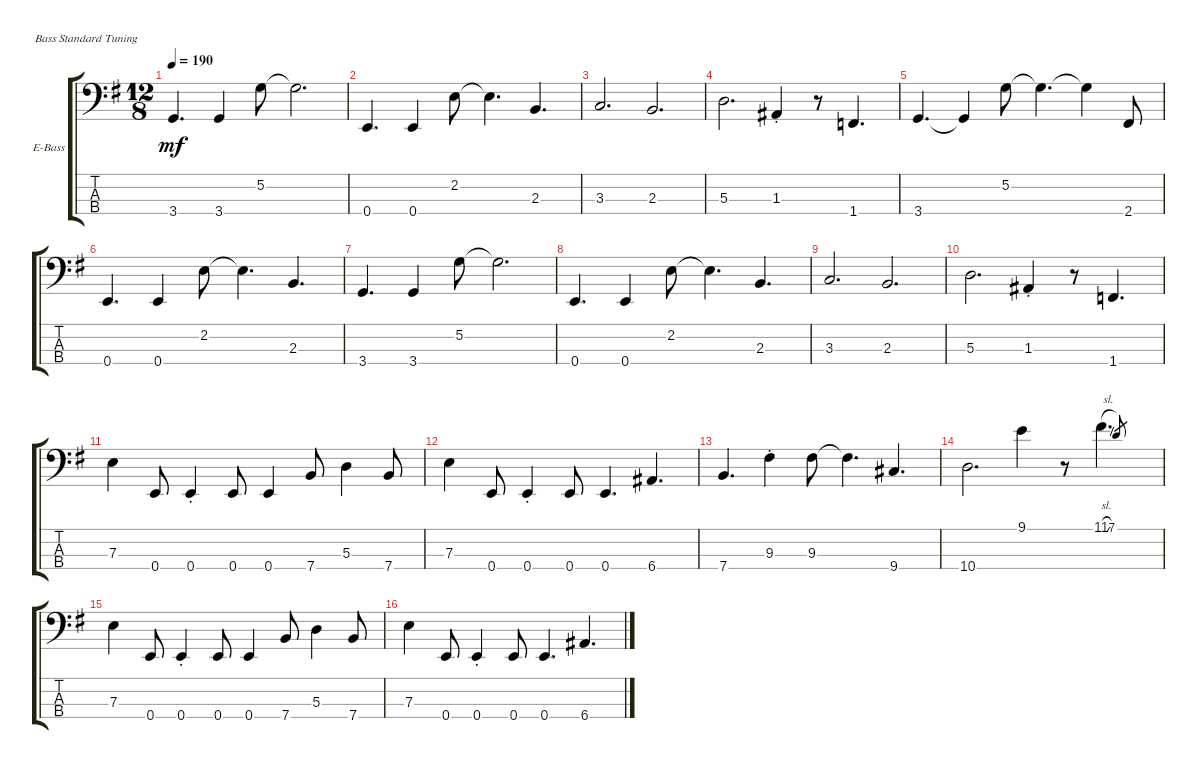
\defaultSystemsLayout 4
\bracketExtendMode groupsimilarinstruments
\firstSystemTrackNameOrientation horizontal
\otherSystemsTrackNameOrientation horizontal
\track ("Electric Bass" "E-Bass") {instrument electricbassfinger}
\staff {score tabs}
\tuning (G2 D2 A1 E1)
\ts (12 8)
\tempo 190
\clef f4
\ks g
3.4.4{d dy mf} 3.4.4 5.2.8 5.2{t}.2{d} |
0.4.4{d} 0.4.4 2.2.8 2.2{t}.4{d} 2.3.4{d} |
3.3.2{d} 2.3.2{d} |
5.3.2{d} 1.3{st}.4 r.8 1.4.4{d} |
3.4.4{d} 3.4{t}.4 5.2.8 5.2{t}.4{d} 5.2{t}.4 2.4.8 |
0.4.4{d} 0.4.4 2.2.8 2.2{t}.4{d} 2.3.4{d} |
3.4.4{d} 3.4.4 5.2.8 5.2{t}.2{d} |
0.4.4{d} 0.4.4 2.2.8 2.2{t}.4{d} 2.3.4{d} |
3.3.2{d} 2.3.2{d} |
5.3.2{d} 1.3{st}.4 r.8 1.4.4{d} |
7.3.4 0.4.8 0.4{st}.4 0.4.8 0.4.4 7.4.8 5.3.4 7.4.8 |
7.3.4 0.4.8 0.4{st}.4 0.4.8 0.4.4{d} 6.4.4{d} |
7.4.4{d} 9.3{st}.4 9.3.8 9.3{t}.4{d} 9.4.4{d} |
10.4.2{d} 9.1.4 r.8 11.1{sl}.4{d} 7.1.8{gr} |
7.3.4 0.4.8 0.4{st}.4 0.4.8 0.4.4 7.4.8 5.3.4 7.4.8 |
7.3.4 0.4.8 0.4{st}.4 0.4.8 0.4.4{d} 6.4.4{d}
